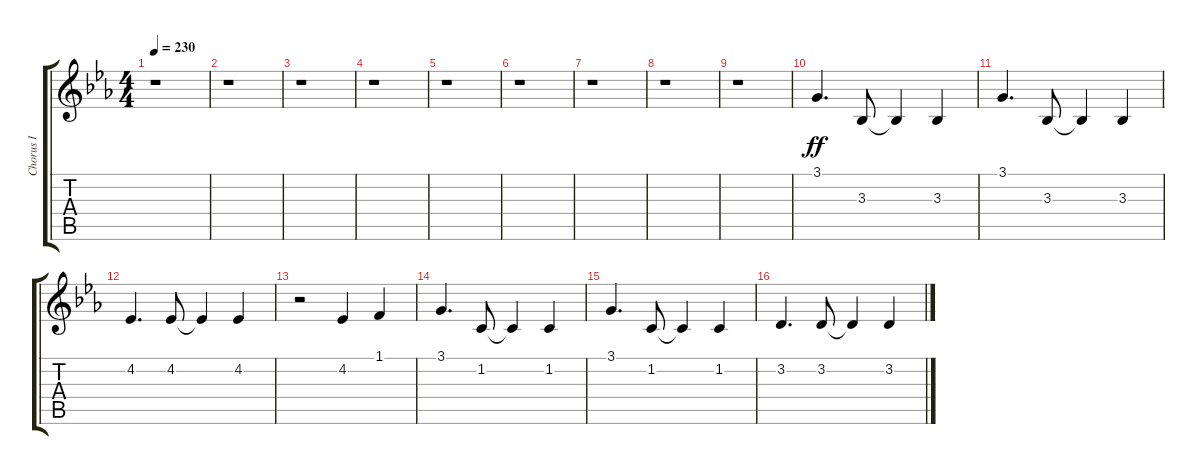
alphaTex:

\track ("Chorus I" "Chorus I") {instrument voiceoohs}
\staff {score tabs}
\tuning (E4 B3 G3 D3 A2 E2) {hide}
\ts (4 4)
\tempo 230
\clef g2
\ks eb
r.1{dy ff} |
r.1 |
r.1 |
r.1 |
r.1 |
r.1 |
r.1 |
r.1 |
r.1 |
3.1.4{d} 3.3.8 3.3{t}.4 3.3.4 |
3.1.4{d} 3.3.8 3.3{t}.4 3.3.4 |
4.2.4{d} 4.2.8 4.2{t}.4 4.2.4 |
r.2 4.2.4 1.1.4 |
3.1.4{d} 1.2.8 1.2{t}.4 1.2.4 |
3.1.4{d} 1.2.8 1.2{t}.4 1.2.4 |
3.2.4{d} 3.2.8 3.2{t}.4 3.2.4
